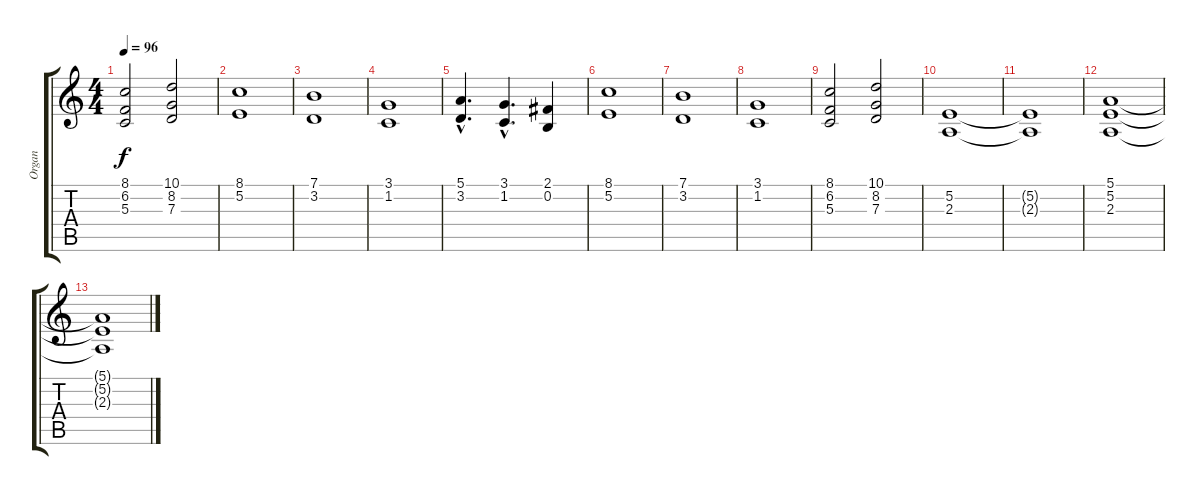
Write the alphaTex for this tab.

\track ("Organ" "Organ") {instrument rockorgan}
\staff {score tabs}
\tuning (E4 B3 G3 D3 A2 E2) {hide}
\ts (4 4)
\tempo 96
\clef g2
\ks c
(8.1 6.2 5.3).2{dy f} (10.1 8.2 7.3).2 |
(8.1 5.2).1 |
(7.1 3.2).1 |
(3.1 1.2).1 |
(5.1{hac} 3.2{hac}).4{d} (3.1{hac} 1.2{hac}).4{d} (2.1 0.2).4 |
(8.1 5.2).1 |
(7.1 3.2).1 |
(3.1 1.2).1 |
(8.1 6.2 5.3).2 (10.1 8.2 7.3).2 |
(5.2 2.3).1 |
(5.2{t} 2.3{t}).1 |
(5.1 5.2 2.3).1 |
(5.1{t} 5.2{t} 2.3{t}).1
